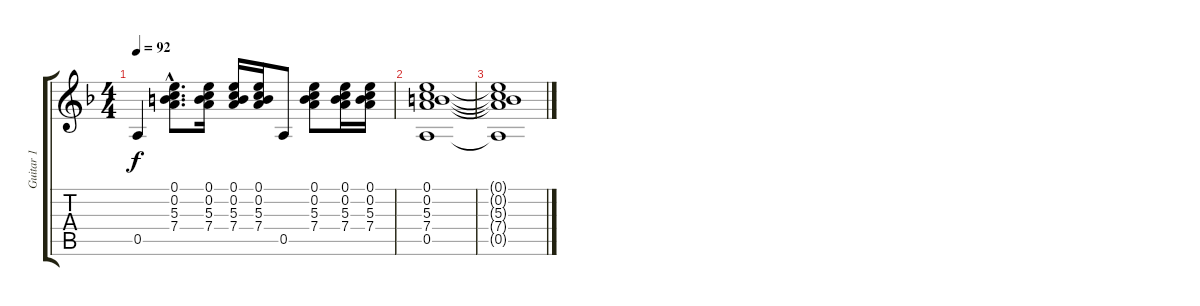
\track ("Guitar 1" "Guitar 1") {instrument electricguitarclean}
\staff {score tabs}
\tuning (E4 B3 G3 D3 A2 E2) {hide}
\ts (4 4)
\tempo 92
\clef g2
\ks f
0.5.4{dy f} (0.1{hac} 0.2{hac} 5.3{hac} 7.4{hac}).8{d} (0.1 0.2 5.3 7.4).16 (0.1 0.2 5.3 7.4).16 (0.1 0.2 5.3 7.4).16 0.5.8 (0.1 0.2 5.3 7.4).8 (0.1 0.2 5.3 7.4).16 (0.1 0.2 5.3 7.4).16 |
(0.1 0.2 5.3 7.4 0.5).1 |
(0.1{t} 0.2{t} 5.3{t} 7.4{t} 0.5{t}).1
